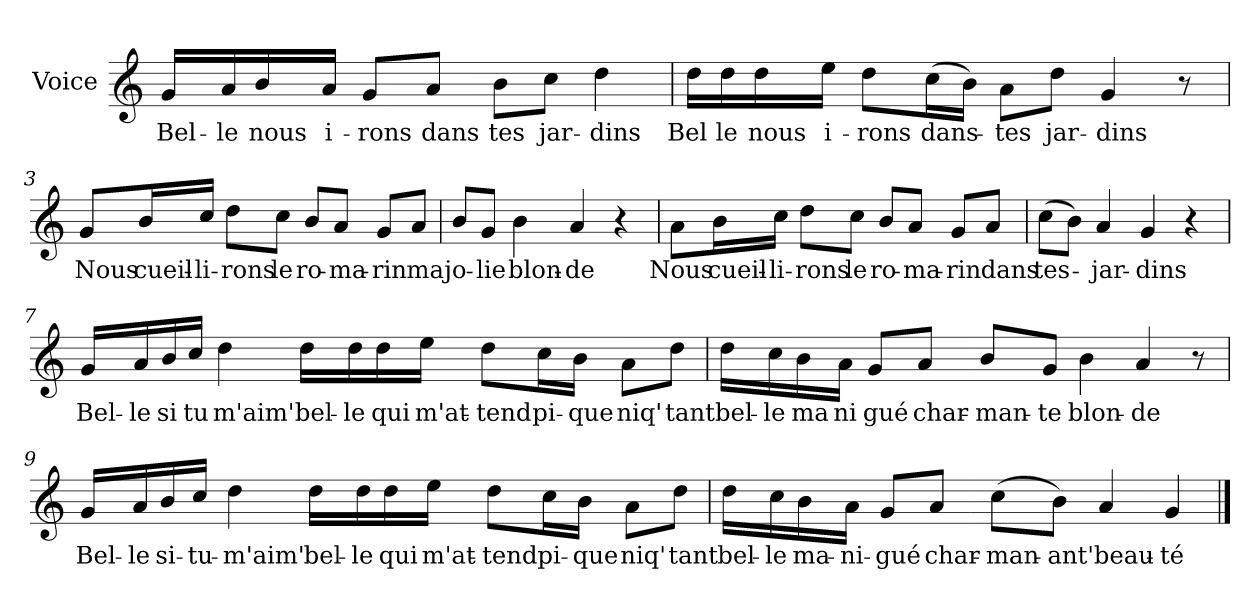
**kern	**text
*part1	*part1
*staff1	*staff1
*I"Voice	*
*I'V	*
*clefG2	*
*k[]	*
*C:	*
=1	=1
16g/LL	Bel-
16a/	-le
16b/	nous
16a/JJ	i-
8g/L	-rons
8a/J	dans
8b\L	tes
8cc\J	jar-
4dd\	-dins
=2	=2
16dd\LL	Bel
16dd\	le
16dd\	nous
16ee\JJ	i-
8dd\L	-rons
(>16cc\L	dans-
16b\JJ)	.
8a\L	-tes
8dd\J	jar-
4g/	-dins
8r	.
=3	=3
8g/L	Nous
16b/L	cueil-
16cc/JJ	-li-
8dd\L	-rons
8cc\J	le
8b/L	ro-
8a/J	-ma-
8g/L	-rin
8a/J	ma
!!LO:LB:g=z
=4	=4
8b/L	jo-
8g/J	-lie
4b\	blon-
4a/	-de
4r	.
=5	=5
8a\L	Nous
16b\L	cueil-
16cc\JJ	-li-
8dd\L	-rons
8cc\J	le
8b/L	ro-
8a/J	-ma-
8g/L	-rin
8a/J	dans
=6	=6
(>8cc\L	tes-
8b\J)	.
4a/	-jar-
4g/	-dins
4r	.
!!LO:LB:g=z
=7	=7
16g/LL	Bel-
16a/	-le
16b/	si
16cc/JJ	tu
4dd\	m'aim'
16dd\LL	bel-
16dd\	-le
16dd\	qui
16ee\JJ	m'at-
8dd\L	-tend
16cc\L	pi-
16b\JJ	-que
8a\L	niq'
8dd\J	tant
=8	=8
16dd\LL	bel-
16cc\	-le
16b\	ma
16a\JJ	ni
8g/L	gué
8a/J	char-
8b/L	-man-
8g/J	-te
4b\	blon-
4a/	-de
8r	.
!!LO:LB:g=z
=9	=9
16g/LL	Bel-
16a/	-le
16b/	si-
16cc/JJ	-tu-
4dd\	-m'aim'
16dd\LL	bel-
16dd\	-le
16dd\	qui
16ee\JJ	m'at-
8dd\L	-tend
16cc\L	pi-
16b\JJ	-que
8a\L	niq'
8dd\J	tant
=10	=10
16dd\LL	bel-
16cc\	-le
16b\	ma-
16a\JJ	-ni-
8g/L	-gué
8a/J	char-
(>8cc\L	-man-
8b\J)	-ant'
4a/	beau-
4g/	-té
==	==
*-	*-
